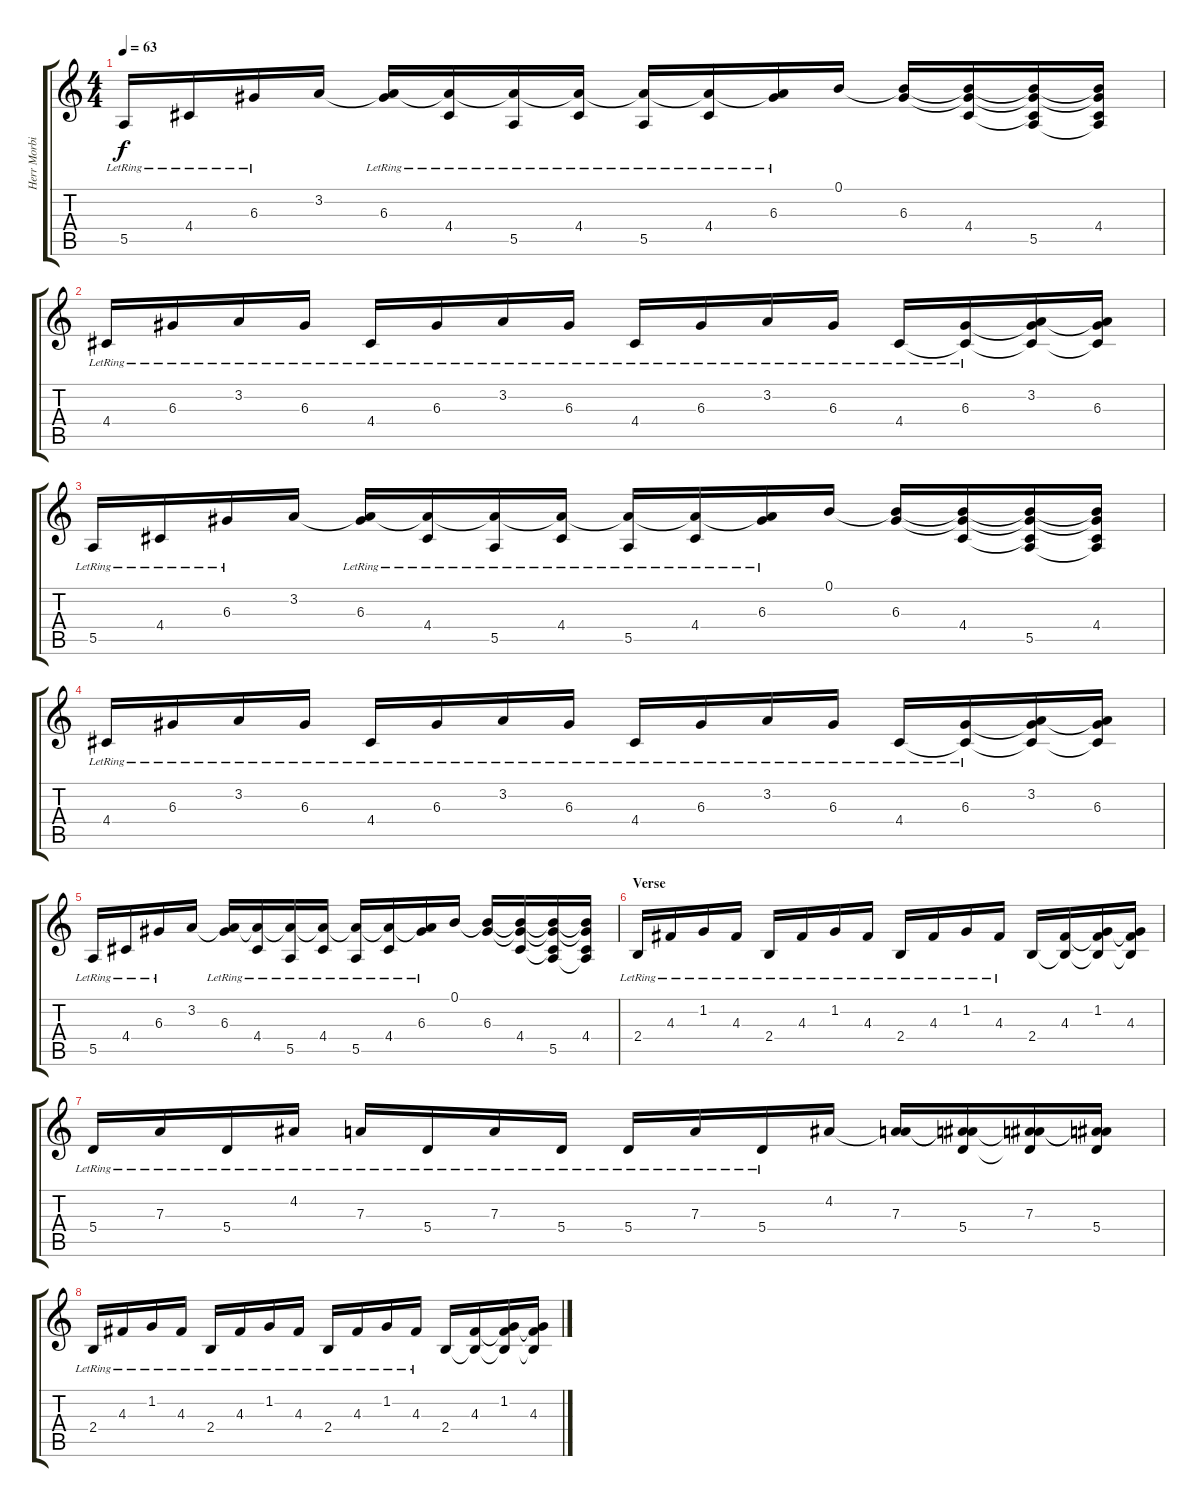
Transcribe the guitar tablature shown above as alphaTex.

\track ("Herr Morbid" "Herr Morbi") {instrument distortionguitar}
\staff {score tabs}
\tuning (B3 Gb3 D3 A2 E2 B1) {hide}
\ts (4 4)
\tempo 63
\clef g2
\ks c
5.5{lr}.16{dy f} 4.4{lr}.16 6.3{lr}.16 3.2.16 (3.2{t} 6.3{lr}).16 (3.2{t} 4.4{lr}).16 (3.2{t} 5.5{lr}).16 (3.2{t} 4.4{lr}).16 (3.2{t} 5.5{lr}).16 (3.2{t} 4.4{lr}).16 (3.2{t} 6.3{lr}).16 0.1.16 (0.1{t} 6.3).16 (0.1{t} 6.3{t} 4.4).16 (0.1{t} 6.3{t} 4.4{t} 5.5).16 (0.1{t} 6.3{t} 4.4 5.5{t}).16 |
4.4{lr}.16 6.3{lr}.16 3.2{lr}.16 6.3{lr}.16 4.4{lr}.16 6.3{lr}.16 3.2{lr}.16 6.3{lr}.16 4.4{lr}.16 6.3{lr}.16 3.2{lr}.16 6.3{lr}.16 4.4{lr}.16 (6.3{lr} 4.4{t}).16 (3.2 6.3{t} 4.4{t}).16 (3.2{t} 6.3 4.4{t}).16 |
5.5{lr}.16 4.4{lr}.16 6.3{lr}.16 3.2.16 (3.2{t} 6.3{lr}).16 (3.2{t} 4.4{lr}).16 (3.2{t} 5.5{lr}).16 (3.2{t} 4.4{lr}).16 (3.2{t} 5.5{lr}).16 (3.2{t} 4.4{lr}).16 (3.2{t} 6.3{lr}).16 0.1.16 (0.1{t} 6.3).16 (0.1{t} 6.3{t} 4.4).16 (0.1{t} 6.3{t} 4.4{t} 5.5).16 (0.1{t} 6.3{t} 4.4 5.5{t}).16 |
4.4{lr}.16 6.3{lr}.16 3.2{lr}.16 6.3{lr}.16 4.4{lr}.16 6.3{lr}.16 3.2{lr}.16 6.3{lr}.16 4.4{lr}.16 6.3{lr}.16 3.2{lr}.16 6.3{lr}.16 4.4{lr}.16 (6.3{lr} 4.4{t}).16 (3.2 6.3{t} 4.4{t}).16 (3.2{t} 6.3 4.4{t}).16 |
5.5{lr}.16 4.4{lr}.16 6.3{lr}.16 3.2.16 (3.2{t} 6.3{lr}).16 (3.2{t} 4.4{lr}).16 (3.2{t} 5.5{lr}).16 (3.2{t} 4.4{lr}).16 (3.2{t} 5.5{lr}).16 (3.2{t} 4.4{lr}).16 (3.2{t} 6.3{lr}).16 0.1.16 (0.1{t} 6.3).16 (0.1{t} 6.3{t} 4.4).16 (0.1{t} 6.3{t} 4.4{t} 5.5).16 (0.1{t} 6.3{t} 4.4 5.5{t}).16 |
\section ("" "Verse")
2.4{lr}.16 4.3{lr}.16 1.2{lr}.16 4.3{lr}.16 2.4{lr}.16 4.3{lr}.16 1.2{lr}.16 4.3{lr}.16 2.4{lr}.16 4.3{lr}.16 1.2{lr}.16 4.3{lr}.16 2.4.16 (4.3 2.4{t}).16 (1.2 4.3{t} 2.4{t}).16 (1.2{t} 4.3 2.4{t}).16 |
5.4{lr}.16 7.3{lr}.16 5.4{lr}.16 4.2{lr}.16 7.3{lr}.16 5.4{lr}.16 7.3{lr}.16 5.4{lr}.16 5.4{lr}.16 7.3{lr}.16 5.4{lr}.16 4.2.16 (4.2{t} 7.3).16 (4.2{t} 7.3{t} 5.4).16 (4.2{t} 7.3 5.4{t}).16 (4.2{t} 7.3{t} 5.4).16 |
2.4{lr}.16 4.3{lr}.16 1.2{lr}.16 4.3{lr}.16 2.4{lr}.16 4.3{lr}.16 1.2{lr}.16 4.3{lr}.16 2.4{lr}.16 4.3{lr}.16 1.2{lr}.16 4.3{lr}.16 2.4.16 (4.3 2.4{t}).16 (1.2 4.3{t} 2.4{t}).16 (1.2{t} 4.3 2.4{t}).16
